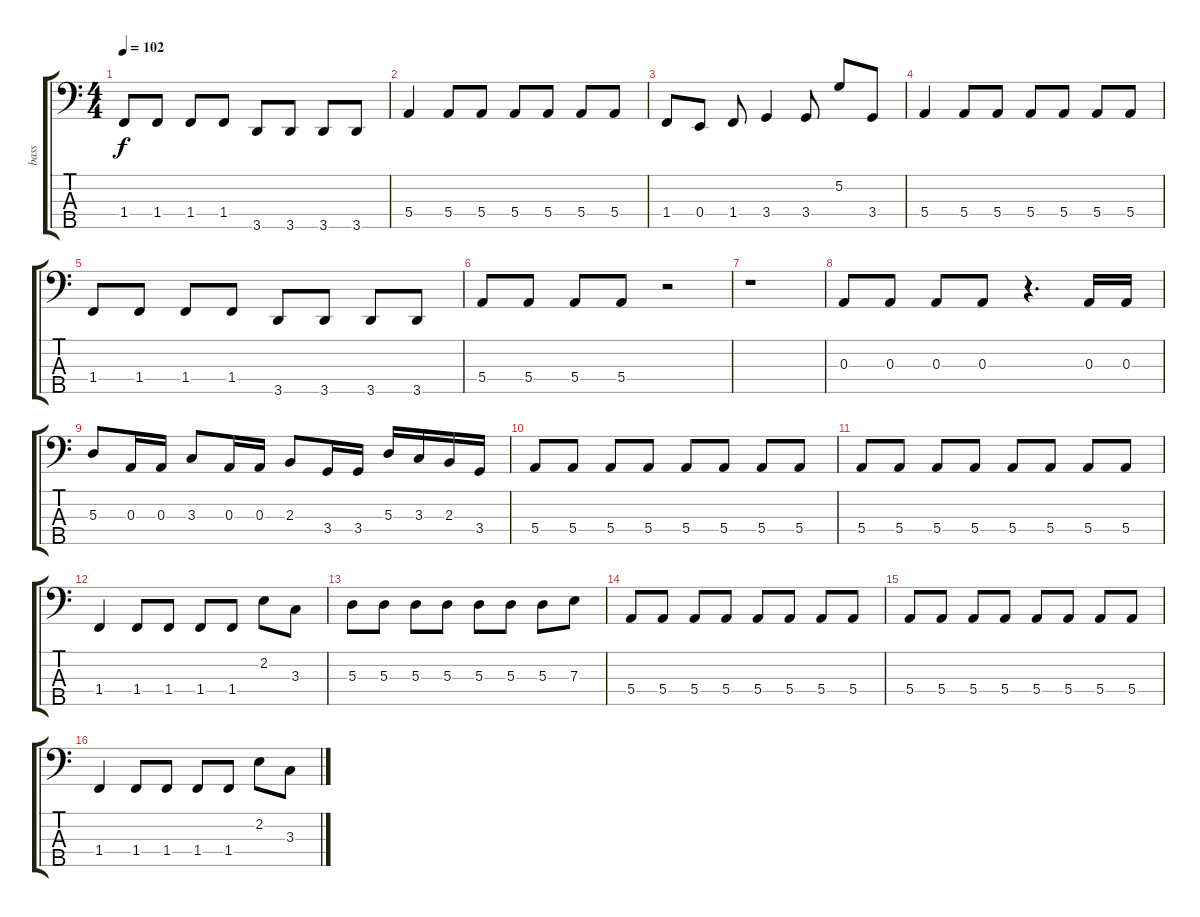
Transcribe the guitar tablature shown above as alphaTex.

\track ("bass" "bass") {instrument electricbassfinger}
\staff {score tabs}
\tuning (G2 D2 A1 E1 B0) {hide}
\ts (4 4)
\tempo 102
\clef f4
\ks c
1.4.8{dy f} 1.4.8 1.4.8 1.4.8 3.5.8 3.5.8 3.5.8 3.5.8 |
5.4.4 5.4.8 5.4.8 5.4.8 5.4.8 5.4.8 5.4.8 |
1.4.8 0.4.8 1.4.8 3.4.4 3.4.8 5.2.8 3.4.8 |
5.4.4 5.4.8 5.4.8 5.4.8 5.4.8 5.4.8 5.4.8 |
1.4.8 1.4.8 1.4.8 1.4.8 3.5.8 3.5.8 3.5.8 3.5.8 |
5.4.8 5.4.8 5.4.8 5.4.8 r.2 |
r.1 |
0.3.8 0.3.8 0.3.8 0.3.8 r.4{d} 0.3.16 0.3.16 |
5.3.8 0.3.16 0.3.16 3.3.8 0.3.16 0.3.16 2.3.8 3.4.16 3.4.16 5.3.16 3.3.16 2.3.16 3.4.16 |
5.4.8 5.4.8 5.4.8 5.4.8 5.4.8 5.4.8 5.4.8 5.4.8 |
5.4.8 5.4.8 5.4.8 5.4.8 5.4.8 5.4.8 5.4.8 5.4.8 |
1.4.4 1.4.8 1.4.8 1.4.8 1.4.8 2.2.8 3.3.8 |
5.3.8 5.3.8 5.3.8 5.3.8 5.3.8 5.3.8 5.3.8 7.3.8 |
5.4.8 5.4.8 5.4.8 5.4.8 5.4.8 5.4.8 5.4.8 5.4.8 |
5.4.8 5.4.8 5.4.8 5.4.8 5.4.8 5.4.8 5.4.8 5.4.8 |
1.4.4 1.4.8 1.4.8 1.4.8 1.4.8 2.2.8 3.3.8
